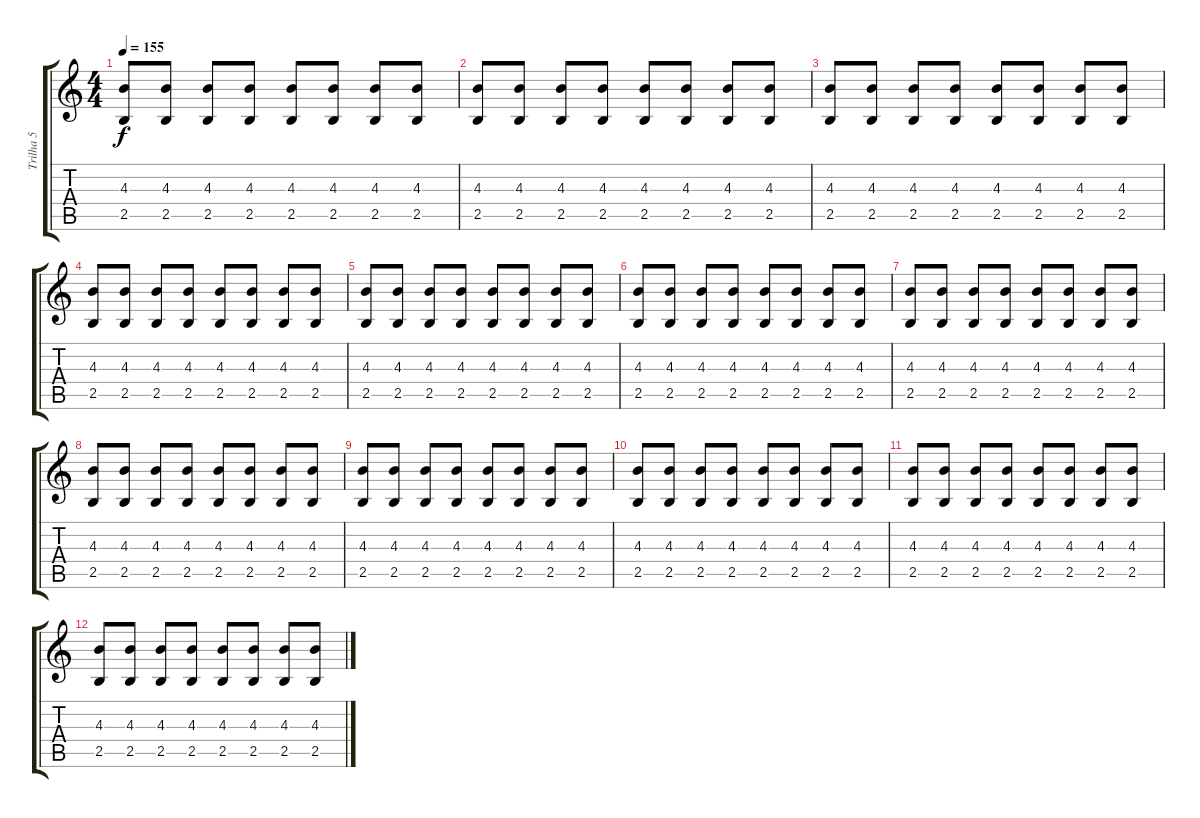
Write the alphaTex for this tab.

\track ("Trilha 5" "Trilha 5") {instrument overdrivenguitar}
\staff {score tabs}
\tuning (E4 B3 G3 D3 A2 E2) {hide}
\ts (4 4)
\tempo 155
\clef g2
\ks c
(4.3 2.5).8{dy f} (4.3 2.5).8 (4.3 2.5).8 (4.3 2.5).8 (4.3 2.5).8 (4.3 2.5).8 (4.3 2.5).8 (4.3 2.5).8 |
(4.3 2.5).8 (4.3 2.5).8 (4.3 2.5).8 (4.3 2.5).8 (4.3 2.5).8 (4.3 2.5).8 (4.3 2.5).8 (4.3 2.5).8 |
(4.3 2.5).8 (4.3 2.5).8 (4.3 2.5).8 (4.3 2.5).8 (4.3 2.5).8 (4.3 2.5).8 (4.3 2.5).8 (4.3 2.5).8 |
(4.3 2.5).8 (4.3 2.5).8 (4.3 2.5).8 (4.3 2.5).8 (4.3 2.5).8 (4.3 2.5).8 (4.3 2.5).8 (4.3 2.5).8 |
(4.3 2.5).8 (4.3 2.5).8 (4.3 2.5).8 (4.3 2.5).8 (4.3 2.5).8 (4.3 2.5).8 (4.3 2.5).8 (4.3 2.5).8 |
(4.3 2.5).8 (4.3 2.5).8 (4.3 2.5).8 (4.3 2.5).8 (4.3 2.5).8 (4.3 2.5).8 (4.3 2.5).8 (4.3 2.5).8 |
(4.3 2.5).8 (4.3 2.5).8 (4.3 2.5).8 (4.3 2.5).8 (4.3 2.5).8 (4.3 2.5).8 (4.3 2.5).8 (4.3 2.5).8 |
(4.3 2.5).8 (4.3 2.5).8 (4.3 2.5).8 (4.3 2.5).8 (4.3 2.5).8 (4.3 2.5).8 (4.3 2.5).8 (4.3 2.5).8 |
(4.3 2.5).8 (4.3 2.5).8 (4.3 2.5).8 (4.3 2.5).8 (4.3 2.5).8 (4.3 2.5).8 (4.3 2.5).8 (4.3 2.5).8 |
(4.3 2.5).8 (4.3 2.5).8 (4.3 2.5).8 (4.3 2.5).8 (4.3 2.5).8 (4.3 2.5).8 (4.3 2.5).8 (4.3 2.5).8 |
(4.3 2.5).8 (4.3 2.5).8 (4.3 2.5).8 (4.3 2.5).8 (4.3 2.5).8 (4.3 2.5).8 (4.3 2.5).8 (4.3 2.5).8 |
(4.3 2.5).8 (4.3 2.5).8 (4.3 2.5).8 (4.3 2.5).8 (4.3 2.5).8 (4.3 2.5).8 (4.3 2.5).8 (4.3 2.5).8
